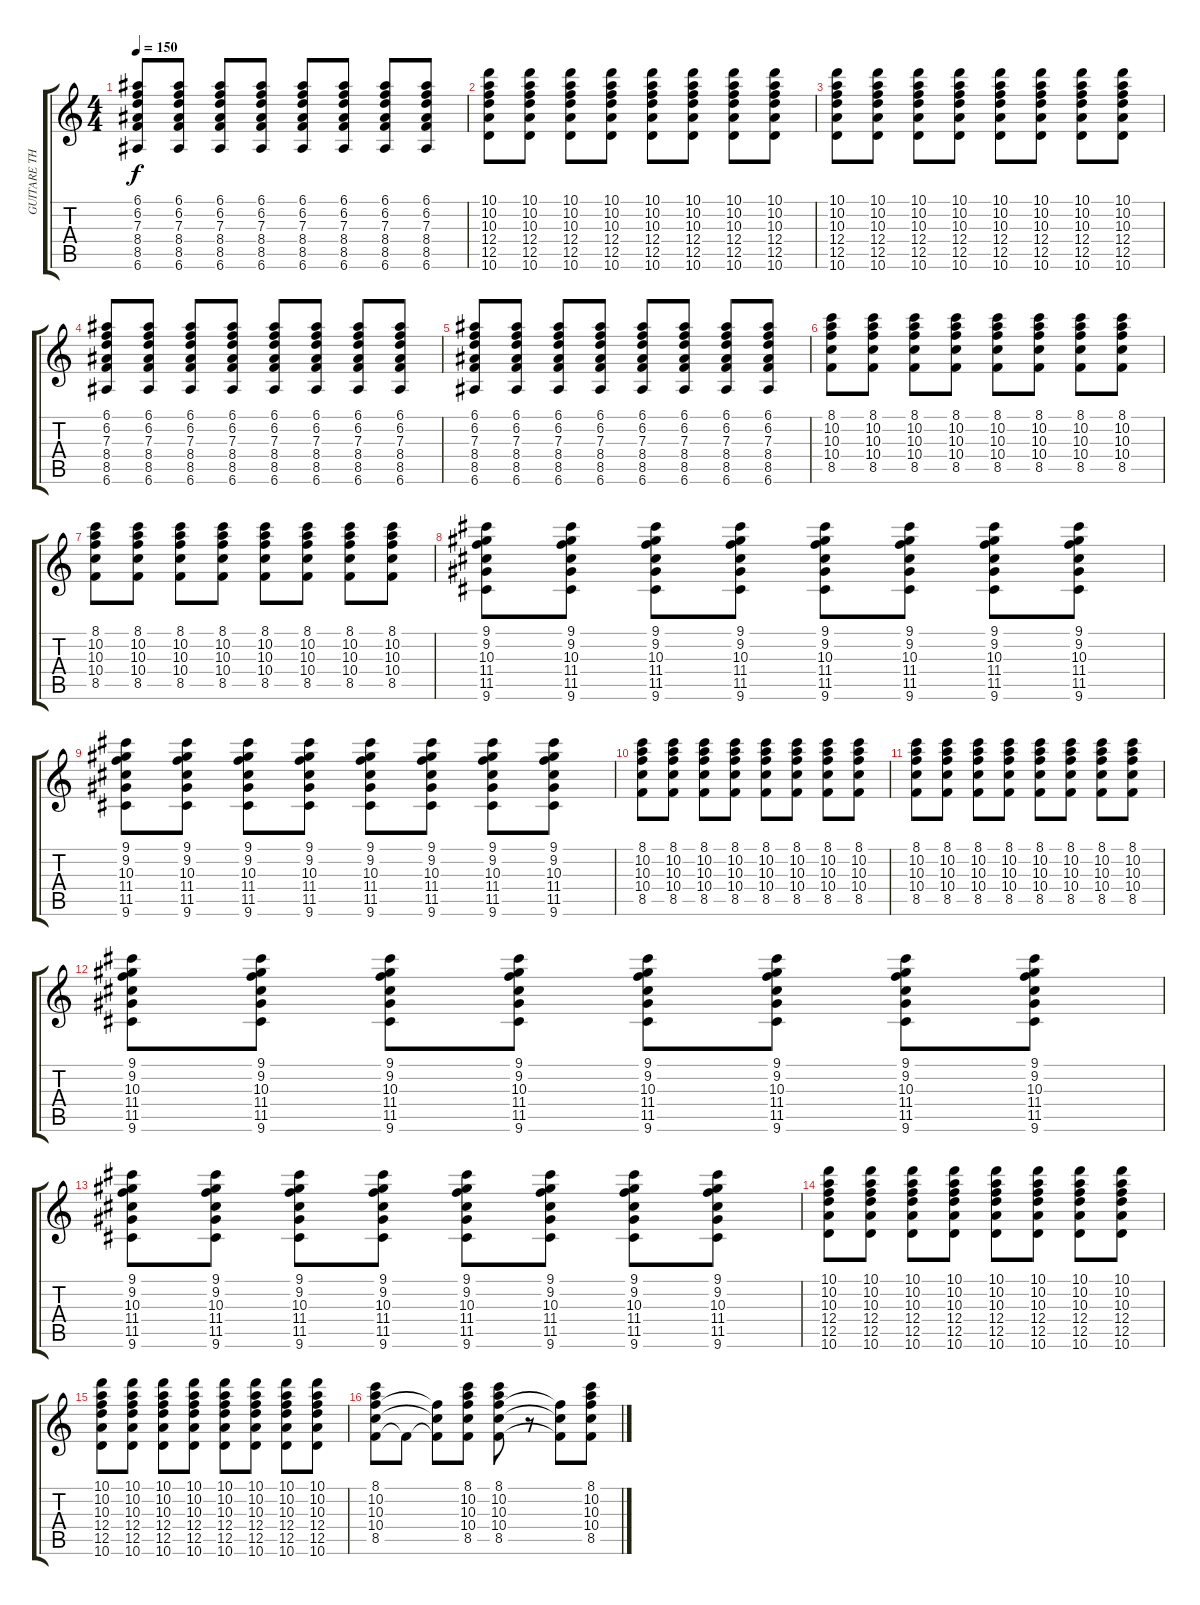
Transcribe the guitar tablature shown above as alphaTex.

\track ("GUITARE THIB" "GUITARE TH") {instrument distortionguitar}
\staff {score tabs}
\tuning (E4 B3 G3 D3 A2 E2) {hide}
\ts (4 4)
\tempo 150
\clef g2
\ks c
(6.1 6.2 7.3 8.4 8.5 6.6).8{dy f} (6.1 6.2 7.3 8.4 8.5 6.6).8 (6.1 6.2 7.3 8.4 8.5 6.6).8 (6.1 6.2 7.3 8.4 8.5 6.6).8 (6.1 6.2 7.3 8.4 8.5 6.6).8 (6.1 6.2 7.3 8.4 8.5 6.6).8 (6.1 6.2 7.3 8.4 8.5 6.6).8 (6.1 6.2 7.3 8.4 8.5 6.6).8 |
(10.1 10.2 10.3 12.4 12.5 10.6).8 (10.1 10.2 10.3 12.4 12.5 10.6).8 (10.1 10.2 10.3 12.4 12.5 10.6).8 (10.1 10.2 10.3 12.4 12.5 10.6).8 (10.1 10.2 10.3 12.4 12.5 10.6).8 (10.1 10.2 10.3 12.4 12.5 10.6).8 (10.1 10.2 10.3 12.4 12.5 10.6).8 (10.1 10.2 10.3 12.4 12.5 10.6).8 |
(10.1 10.2 10.3 12.4 12.5 10.6).8 (10.1 10.2 10.3 12.4 12.5 10.6).8 (10.1 10.2 10.3 12.4 12.5 10.6).8 (10.1 10.2 10.3 12.4 12.5 10.6).8 (10.1 10.2 10.3 12.4 12.5 10.6).8 (10.1 10.2 10.3 12.4 12.5 10.6).8 (10.1 10.2 10.3 12.4 12.5 10.6).8 (10.1 10.2 10.3 12.4 12.5 10.6).8 |
(6.1 6.2 7.3 8.4 8.5 6.6).8 (6.1 6.2 7.3 8.4 8.5 6.6).8 (6.1 6.2 7.3 8.4 8.5 6.6).8 (6.1 6.2 7.3 8.4 8.5 6.6).8 (6.1 6.2 7.3 8.4 8.5 6.6).8 (6.1 6.2 7.3 8.4 8.5 6.6).8 (6.1 6.2 7.3 8.4 8.5 6.6).8 (6.1 6.2 7.3 8.4 8.5 6.6).8 |
(6.1 6.2 7.3 8.4 8.5 6.6).8 (6.1 6.2 7.3 8.4 8.5 6.6).8 (6.1 6.2 7.3 8.4 8.5 6.6).8 (6.1 6.2 7.3 8.4 8.5 6.6).8 (6.1 6.2 7.3 8.4 8.5 6.6).8 (6.1 6.2 7.3 8.4 8.5 6.6).8 (6.1 6.2 7.3 8.4 8.5 6.6).8 (6.1 6.2 7.3 8.4 8.5 6.6).8 |
(8.1 10.2 10.3 10.4 8.5).8 (8.1 10.2 10.3 10.4 8.5).8 (8.1 10.2 10.3 10.4 8.5).8 (8.1 10.2 10.3 10.4 8.5).8 (8.1 10.2 10.3 10.4 8.5).8 (8.1 10.2 10.3 10.4 8.5).8 (8.1 10.2 10.3 10.4 8.5).8 (8.1 10.2 10.3 10.4 8.5).8 |
(8.1 10.2 10.3 10.4 8.5).8 (8.1 10.2 10.3 10.4 8.5).8 (8.1 10.2 10.3 10.4 8.5).8 (8.1 10.2 10.3 10.4 8.5).8 (8.1 10.2 10.3 10.4 8.5).8 (8.1 10.2 10.3 10.4 8.5).8 (8.1 10.2 10.3 10.4 8.5).8 (8.1 10.2 10.3 10.4 8.5).8 |
(9.1 9.2 10.3 11.4 11.5 9.6).8 (9.1 9.2 10.3 11.4 11.5 9.6).8 (9.1 9.2 10.3 11.4 11.5 9.6).8 (9.1 9.2 10.3 11.4 11.5 9.6).8 (9.1 9.2 10.3 11.4 11.5 9.6).8 (9.1 9.2 10.3 11.4 11.5 9.6).8 (9.1 9.2 10.3 11.4 11.5 9.6).8 (9.1 9.2 10.3 11.4 11.5 9.6).8 |
(9.1 9.2 10.3 11.4 11.5 9.6).8 (9.1 9.2 10.3 11.4 11.5 9.6).8 (9.1 9.2 10.3 11.4 11.5 9.6).8 (9.1 9.2 10.3 11.4 11.5 9.6).8 (9.1 9.2 10.3 11.4 11.5 9.6).8 (9.1 9.2 10.3 11.4 11.5 9.6).8 (9.1 9.2 10.3 11.4 11.5 9.6).8 (9.1 9.2 10.3 11.4 11.5 9.6).8 |
(8.1 10.2 10.3 10.4 8.5).8 (8.1 10.2 10.3 10.4 8.5).8 (8.1 10.2 10.3 10.4 8.5).8 (8.1 10.2 10.3 10.4 8.5).8 (8.1 10.2 10.3 10.4 8.5).8 (8.1 10.2 10.3 10.4 8.5).8 (8.1 10.2 10.3 10.4 8.5).8 (8.1 10.2 10.3 10.4 8.5).8 |
(8.1 10.2 10.3 10.4 8.5).8 (8.1 10.2 10.3 10.4 8.5).8 (8.1 10.2 10.3 10.4 8.5).8 (8.1 10.2 10.3 10.4 8.5).8 (8.1 10.2 10.3 10.4 8.5).8 (8.1 10.2 10.3 10.4 8.5).8 (8.1 10.2 10.3 10.4 8.5).8 (8.1 10.2 10.3 10.4 8.5).8 |
(9.1 9.2 10.3 11.4 11.5 9.6).8 (9.1 9.2 10.3 11.4 11.5 9.6).8 (9.1 9.2 10.3 11.4 11.5 9.6).8 (9.1 9.2 10.3 11.4 11.5 9.6).8 (9.1 9.2 10.3 11.4 11.5 9.6).8 (9.1 9.2 10.3 11.4 11.5 9.6).8 (9.1 9.2 10.3 11.4 11.5 9.6).8 (9.1 9.2 10.3 11.4 11.5 9.6).8 |
(9.1 9.2 10.3 11.4 11.5 9.6).8 (9.1 9.2 10.3 11.4 11.5 9.6).8 (9.1 9.2 10.3 11.4 11.5 9.6).8 (9.1 9.2 10.3 11.4 11.5 9.6).8 (9.1 9.2 10.3 11.4 11.5 9.6).8 (9.1 9.2 10.3 11.4 11.5 9.6).8 (9.1 9.2 10.3 11.4 11.5 9.6).8 (9.1 9.2 10.3 11.4 11.5 9.6).8 |
(10.1 10.2 10.3 12.4 12.5 10.6).8 (10.1 10.2 10.3 12.4 12.5 10.6).8 (10.1 10.2 10.3 12.4 12.5 10.6).8 (10.1 10.2 10.3 12.4 12.5 10.6).8 (10.1 10.2 10.3 12.4 12.5 10.6).8 (10.1 10.2 10.3 12.4 12.5 10.6).8 (10.1 10.2 10.3 12.4 12.5 10.6).8 (10.1 10.2 10.3 12.4 12.5 10.6).8 |
(10.1 10.2 10.3 12.4 12.5 10.6).8 (10.1 10.2 10.3 12.4 12.5 10.6).8 (10.1 10.2 10.3 12.4 12.5 10.6).8 (10.1 10.2 10.3 12.4 12.5 10.6).8 (10.1 10.2 10.3 12.4 12.5 10.6).8 (10.1 10.2 10.3 12.4 12.5 10.6).8 (10.1 10.2 10.3 12.4 12.5 10.6).8 (10.1 10.2 10.3 12.4 12.5 10.6).8 |
(8.1 10.2 10.3 10.4 8.5).8 8.5{t}.8 (10.3{t} 10.4{t} 8.5{t}).8 (8.1 10.2 10.3 10.4 8.5).8 (8.1 10.2 10.3 10.4 8.5).8 r.8 (10.3{t} 10.4{t} 8.5{t}).8 (8.1 10.2 10.3 10.4 8.5).8
